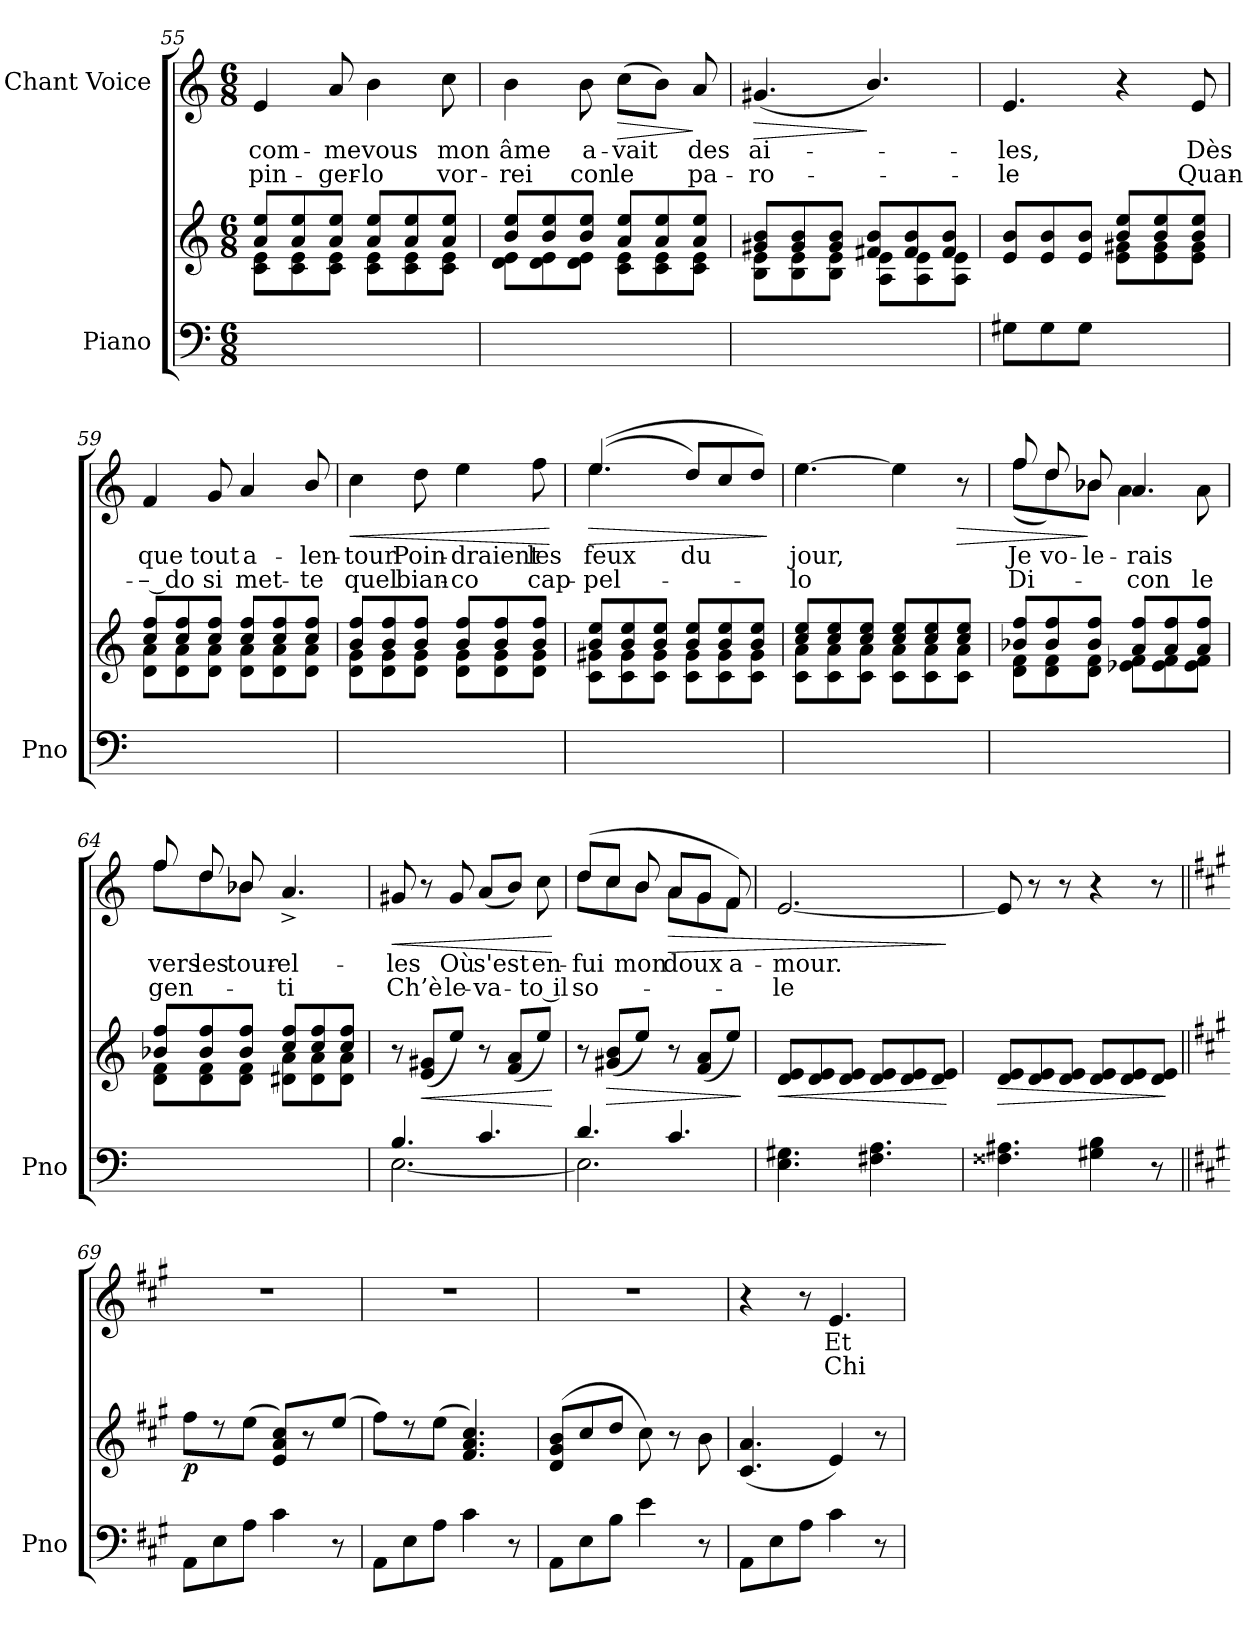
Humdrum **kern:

**kern	**kern	**dynam	**kern	**text	**text	**dynam
*part2	*part2	*part2	*part1	*part1	*part1	*part1
*staff3	*staff2	*staff2/3	*staff1	*staff1	*staff1	*staff1
*I"Piano	*	*	*I"Chant Voice	*	*	*
*I'Pno	*	*	*	*	*	*
*clefF4	*clefG2	*	*clefG2	*	*	*
*k[]	*k[]	*	*k[]	*	*	*
*M6/8	*M6/8	*	*M6/8	*	*	*
=55	=55	=55	=55	=55	=55	=55
*	*^	*	*	*	*	*
2.ryy	8a/ 8ee/L	8c\ 8e\L	.	4e/	com-	-pin-	.
.	8a/ 8ee/	8c\ 8e\	.	.	.	.	.
.	8a/ 8ee/J	8c\ 8e\J	.	8a/	-me	-ger-	.
.	8a/ 8ee/L	8c\ 8e\L	.	4b\	vous	-lo	.
.	8a/ 8ee/	8c\ 8e\	.	.	.	.	.
.	8a/ 8ee/J	8c\ 8e\J	.	8cc\	mon	vor-	.
=56	=56	=56	=56	=56	=56	=56	=56
2.ryy	8b/ 8ee/L	8d\ 8e\L	.	4b\	âme	-rei	.
.	8b/ 8ee/	8d\ 8e\	.	.	.	.	.
.	8b/ 8ee/J	8d\ 8e\J	.	8b\	a-	con	.
!	!	!	!	!	!	!	!LO:HP:b
.	8a/ 8ee/L	8c\ 8e\L	.	(8cc\L	-vait	le	>
.	8a/ 8ee/	8c\ 8e\	.	8b\J)	.	.	.
.	8a/ 8ee/J	8c\ 8e\J	.	8a/	des	pa-	]
=57	=57	=57	=57	=57	=57	=57	=57
!	!	!	!	!	!	!	!LO:HP:b
2.ryy	8g#X/ 8b/L	8B\ 8e\L	.	(4.g#X/	ai-	-ro-	>
.	8g#/ 8b/	8B\ 8e\	.	.	.	.	.
.	8g#/ 8b/J	8B\ 8e\J	.	.	.	.	.
.	8f#X/ 8b/L	8A\ 8e\L	.	4.b/)	.	.	]
.	8f#/ 8b/	8A\ 8e\	.	.	.	.	.
.	8f#/ 8b/J	8A\ 8e\J	.	.	.	.	.
=58	=58	=58	=58	=58	=58	=58	=58
8G#X\L	8e/ 8b/L	4.ryy	.	4.e/	-les,	-le	.
8G#\	8e/ 8b/	.	.	.	.	.	.
8G#\J	8e/ 8b/J	.	.	.	.	.	.
4.ryy	8b/ 8ee/L	8e\ 8g#X\L	.	4r	.	.	.
.	8b/ 8ee/	8e\ 8g#\	.	.	.	.	.
.	8b/ 8ee/J	8e\ 8g#\J	.	8e/	Dès	Quan-	.
=59	=59	=59	=59	=59	=59	=59	=59
2.ryy	8cc/ 8ff/L	8d\ 8a\L	.	4f/	que	-– do	.
.	8cc/ 8ff/	8d\ 8a\	.	.	.	.	.
.	8cc/ 8ff/J	8d\ 8a\J	.	8g/	tout	si	.
.	8cc/ 8ff/L	8d\ 8a\L	.	4a/	a-	met-	.
.	8cc/ 8ff/	8d\ 8a\	.	.	.	.	.
.	8cc/ 8ff/J	8d\ 8a\J	.	8b/	-len-	-te	.
=60	=60	=60	=60	=60	=60	=60	=60
!	!	!	!	!	!	!	!LO:HP:b
2.ryy	8b/ 8ff/L	8d\ 8g\L	.	4cc\	-tour	quel	<
.	8b/ 8ff/	8d\ 8g\	.	.	.	.	.
.	8b/ 8ff/J	8d\ 8g\J	.	8dd\	Poin-	bian-	.
.	8b/ 8ff/L	8d\ 8g\L	.	4ee\	-draient	-co	.
.	8b/ 8ff/	8d\ 8g\	.	.	.	.	.
.	8b/ 8ff/J	8d\ 8g\J	.	8ff\	les	cap-	.
*	*v	*v	*	*	*	*	*
.	.	.	.	.	.	[
=61	=61	=61	=61	=61	=61	=61
*	*^	*	*	*	*	*
!	!	!	!	!	!	!	!LO:HP:b
*	*	*	*	*^	*	*	*
2.ryy	8b/ 8ee/L	8c\ 8g#X\L	.	((<4.ee/	4.ee\	feux	-pel-	>
.	8b/ 8ee/	8c\ 8g#\	.	.	.	.	.	.
.	8b/ 8ee/J	8c\ 8g#\J	.	.	.	.	.	.
.	8b/ 8ee/L	8c\ 8g#\L	.	8dd/L)	4.ryy	du	.	.
.	8b/ 8ee/	8c\ 8g#\	.	8cc/	.	.	.	.
.	8b/ 8ee/J	8c\ 8g#\J	.	8dd/J)	.	.	.	.
*	*v	*v	*	*	*	*	*	*
*	*	*	*v	*v	*	*	*
.	.	.	.	.	.	]
=62	=62	=62	=62	=62	=62	=62
*	*^	*	*	*	*	*
2.ryy	8cc/ 8ee/L	8c\ 8a\L	.	[4.ee\	jour,	-lo	.
.	8cc/ 8ee/	8c\ 8a\	.	.	.	.	.
.	8cc/ 8ee/J	8c\ 8a\J	.	.	.	.	.
.	8cc/ 8ee/L	8c\ 8a\L	.	4ee\]	.	.	.
.	8cc/ 8ee/	8c\ 8a\	.	.	.	.	.
!	!	!	!	!	!	!	!LO:HP:b
.	8cc/ 8ee/J	8c\ 8a\J	.	8r	.	.	>
=63	=63	=63	=63	=63	=63	=63	=63
*	*	*	*	*^	*	*	*
2.ryy	8b-X/ 8ff/L	8d\ 8f\L	.	8ff/	(>8ff\L	Je	Di-	.
.	8b-/ 8ff/	8d\ 8f\	.	8dd/	8dd\)	vo-	.	.
.	8b-/ 8ff/J	8d\ 8f\J	.	8b-X/	8b-\J	-le-	.	]
!	!	!	!	!LO:N:head=solid	!LO:N:head=solid	!	!	!
.	8a/ 8ff/L	8e-X\ 8f\L	.	4.a/	4a\	-rais	-con	.
.	8a/ 8ff/	8e-\ 8f\	.	.	.	.	.	.
.	8a/ 8ff/J	8e-\ 8f\J	.	.	8a\	.	le	.
=64	=64	=64	=64	=64	=64	=64	=64	=64
2.ryy	8b-X/ 8ff/L	8d\ 8f\L	.	8ff/	8ff\L	vers	gen-	.
.	8b-/ 8ff/	8d\ 8f\	.	8dd/	8dd\	les	.	.
.	8b-/ 8ff/J	8d\ 8f\J	.	8b-X/	8b-\J	tour-	.	.
.	8cc/ 8ff/L	8d#X\ 8a\L	.	4.a^/	4.ryy	-el-	-ti	.
.	8cc/ 8ff/	8d#\ 8a\	.	.	.	.	.	.
.	8cc/ 8ff/J	8d#\ 8a\J	.	.	.	.	.	.
*	*	*	*	*v	*v	*	*	*
=65	=65	=65	=65	=65	=65	=65	=65
*^	*	*	*	*	*	*	*
!	!	!	!	!	!	!	!	!LO:HP:b
*	*	*v	*v	*	*	*	*	*
4.B/	[2.E\	8r	.	8g#X/	-les	Ch’è	<
!	!	!	!LO:HP:b	!	!	!	!
.	.	(8e/ 8g#X/L	<	8r	.	.	.
.	.	8ee/J)	.	8g#/	Où	le-	.
4.c/	.	8r	.	(8a/L	s'est	-va-	.
.	.	(8f/ 8a/L	.	8b/J)	.	.	.
.	.	8ee/J)	.	8cc\	en-	to il	.
*v	*v	*	*	*	*	*	*
.	.	[	.	.	.	[
=66	=66	=66	=66	=66	=66	=66
*^	*	*	*^	*	*	*
4.d/	2.E\]	8r	.	(8dd/L	8dd\L	-fui	so-	.
!	!	!	!LO:HP:b	!	!	!	!	!
.	.	(8g#X/ 8b/L	>	8cc/J	8cc\	.	.	.
.	.	8ee/J)	.	8b/	8b\J	mon	.	.
!	!	!	!	!	!	!	!	!LO:HP:b
4.c/	.	8r	.	8a/L	8a\L	doux	.	>
.	.	(8f/ 8a/L	.	8g/J	8g\	.	.	.
.	.	8ee/J)	.	8f/)	8f\J	a-	.	.
*v	*v	*	*	*v	*v	*	*	*
.	.	]	.	.	.	.
=67	=67	=67	=67	=67	=67	=67
!	!	!LO:HP:b	!	!	!	!
4.E\ 4.G#X\	8d/ 8e/L	<	[2.e/	-mour.	-le	.
.	8d/ 8e/	.	.	.	.	.
.	8d/ 8e/J	.	.	.	.	.
4.F#X\ 4.A\	8d/ 8e/L	.	.	.	.	.
.	8d/ 8e/	.	.	.	.	.
.	8d/ 8e/J	.	.	.	.	.
.	.	[	.	.	.	]
=68	=68	=68	=68	=68	=68	=68
!	!	!LO:HP:b	!	!	!	!
4.F##X\ 4.A#X\	8d/ 8e/L	>	8e/]	.	.	.
.	8d/ 8e/	.	8r	.	.	.
.	8d/ 8e/J	.	8r	.	.	.
4G#X\ 4B\	8d/ 8e/L	.	4r	.	.	.
.	8d/ 8e/	.	.	.	.	.
8r	8d/ 8e/J	.	8r	.	.	.
.	.	]	.	.	.	.
=69||	=69||	=69||	=69||	=69||	=69||	=69||
*k[f#c#g#]	*k[f#c#g#]	*	*k[f#c#g#]	*	*	*
!	!	!LO:DY:b	!	!	!	!
8AA\L	8ff#\L	p	2.r	.	.	.
8E\	8r	.	.	.	.	.
8A\J	(8ee\J	.	.	.	.	.
4c#\	8e/ 8a/ 8cc#/L)	.	.	.	.	.
.	8r	.	.	.	.	.
8r	(>8ee/J	.	.	.	.	.
=70	=70	=70	=70	=70	=70	=70
8AA\L	8ff#\L)	.	2.r	.	.	.
8E\	8r	.	.	.	.	.
8A\J	(8ee\J	.	.	.	.	.
4c#\	4.f#/ 4.a/ 4.cc#/)	.	.	.	.	.
8r	.	.	.	.	.	.
=71	=71	=71	=71	=71	=71	=71
8AA\L	(<8d/ 8g#/ 8b/L	.	2.r	.	.	.
8E\	8cc#/	.	.	.	.	.
8B\J	8dd/J	.	.	.	.	.
4e\	8cc#\)	.	.	.	.	.
.	8r	.	.	.	.	.
8r	8b\	.	.	.	.	.
=72	=72	=72	=72	=72	=72	=72
8AA\L	(4.c#/ 4.a/	.	4r	.	.	.
8E\	.	.	.	.	.	.
8A\J	.	.	8r	.	.	.
4c#\	4e/)	.	4.e/	Et	Chi-	.
8r	8r	.	.	.	.	.
=	=	=	=	=	=	=
*-	*-	*-	*-	*-	*-	*-
